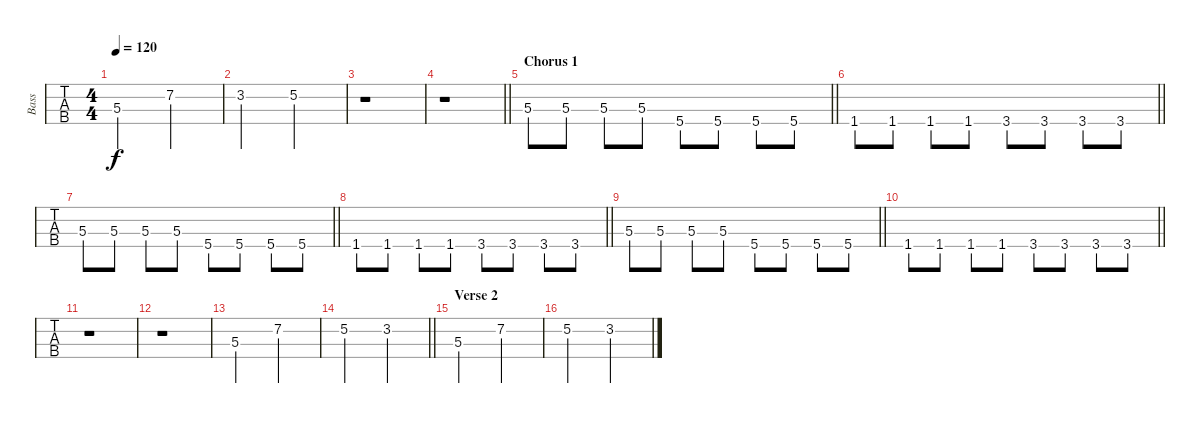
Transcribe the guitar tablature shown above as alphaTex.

\track ("Bass" "Bass") {instrument electricbassfinger}
\staff {tabs}
\tuning (G2 D2 A1 E1) {hide}
\ts (4 4)
\tempo 120
\clef f4
\ks c
5.3.2{dy f} 7.2.2 |
3.2.2 5.2.2 |
r.1 |
\barLineRight lightlight
r.1 |
\section ("" "Chorus 1")
\barLineRight lightlight
5.3.8 5.3.8 5.3.8 5.3.8 5.4.8 5.4.8 5.4.8 5.4.8 |
\barLineRight lightlight
1.4.8 1.4.8 1.4.8 1.4.8 3.4.8 3.4.8 3.4.8 3.4.8 |
\barLineRight lightlight
5.3.8 5.3.8 5.3.8 5.3.8 5.4.8 5.4.8 5.4.8 5.4.8 |
\barLineRight lightlight
1.4.8 1.4.8 1.4.8 1.4.8 3.4.8 3.4.8 3.4.8 3.4.8 |
\barLineRight lightlight
5.3.8 5.3.8 5.3.8 5.3.8 5.4.8 5.4.8 5.4.8 5.4.8 |
\barLineRight lightlight
1.4.8 1.4.8 1.4.8 1.4.8 3.4.8 3.4.8 3.4.8 3.4.8 |
r.1 |
r.1 |
5.3.2 7.2.2 |
\barLineRight lightlight
5.2.2 3.2.2 |
\section ("" "Verse 2")
5.3.2 7.2.2 |
5.2.2 3.2.2
